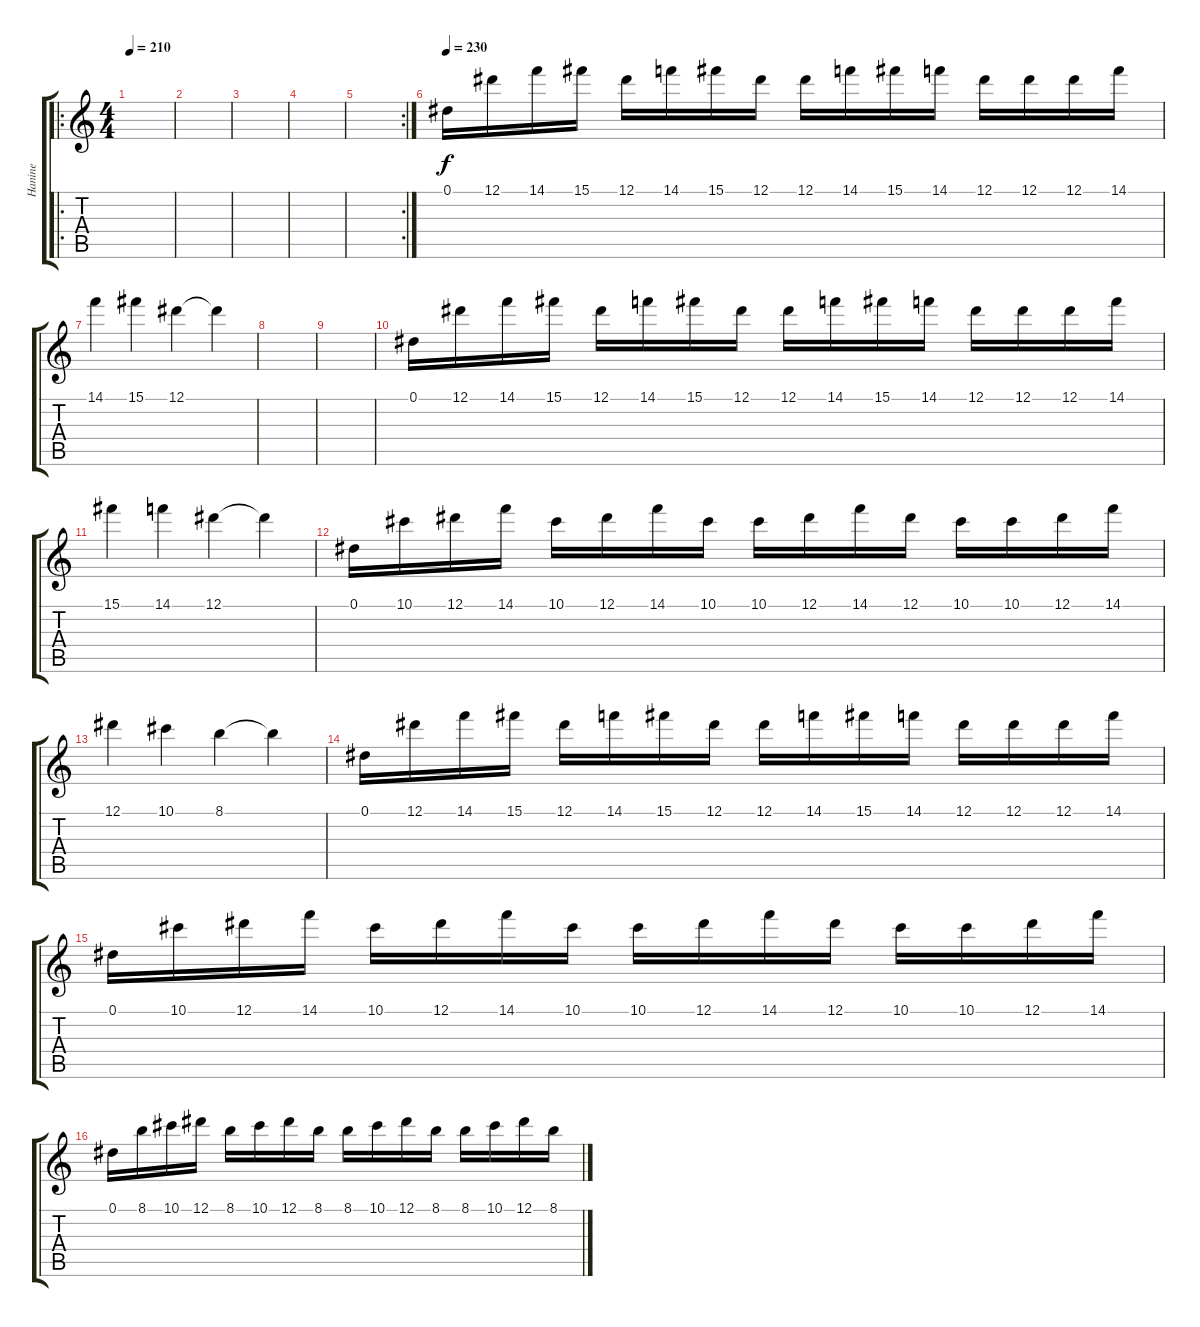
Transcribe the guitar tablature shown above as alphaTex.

\track ("Hanine" "Hanine") {instrument distortionguitar}
\staff {score tabs}
\tuning (Eb4 Bb3 Gb3 Db3 Ab2 Eb2) {hide}
\ro
\ts (4 4)
\tempo 210
\tempo 230
\tempo 210
\clef g2
\ks c
|
|
|
|
\rc 2
|
\tempo 230
0.1.16 12.1.16 14.1.16 15.1.16 12.1.16 14.1.16 15.1.16 12.1.16 12.1.16 14.1.16 15.1.16 14.1.16 12.1.16 12.1.16 12.1.16 14.1.16 |
14.1.4 15.1.4 12.1.4 12.1{t}.4 |
|
|
0.1.16 12.1.16 14.1.16 15.1.16 12.1.16 14.1.16 15.1.16 12.1.16 12.1.16 14.1.16 15.1.16 14.1.16 12.1.16 12.1.16 12.1.16 14.1.16 |
15.1.4 14.1.4 12.1.4 12.1{t}.4 |
0.1.16 10.1.16 12.1.16 14.1.16 10.1.16 12.1.16 14.1.16 10.1.16 10.1.16 12.1.16 14.1.16 12.1.16 10.1.16 10.1.16 12.1.16 14.1.16 |
12.1.4 10.1.4 8.1.4 8.1{t}.4 |
0.1.16 12.1.16 14.1.16 15.1.16 12.1.16 14.1.16 15.1.16 12.1.16 12.1.16 14.1.16 15.1.16 14.1.16 12.1.16 12.1.16 12.1.16 14.1.16 |
0.1.16 10.1.16 12.1.16 14.1.16 10.1.16 12.1.16 14.1.16 10.1.16 10.1.16 12.1.16 14.1.16 12.1.16 10.1.16 10.1.16 12.1.16 14.1.16 |
0.1.16 8.1.16 10.1.16 12.1.16 8.1.16 10.1.16 12.1.16 8.1.16 8.1.16 10.1.16 12.1.16 8.1.16 8.1.16 10.1.16 12.1.16 8.1.16
